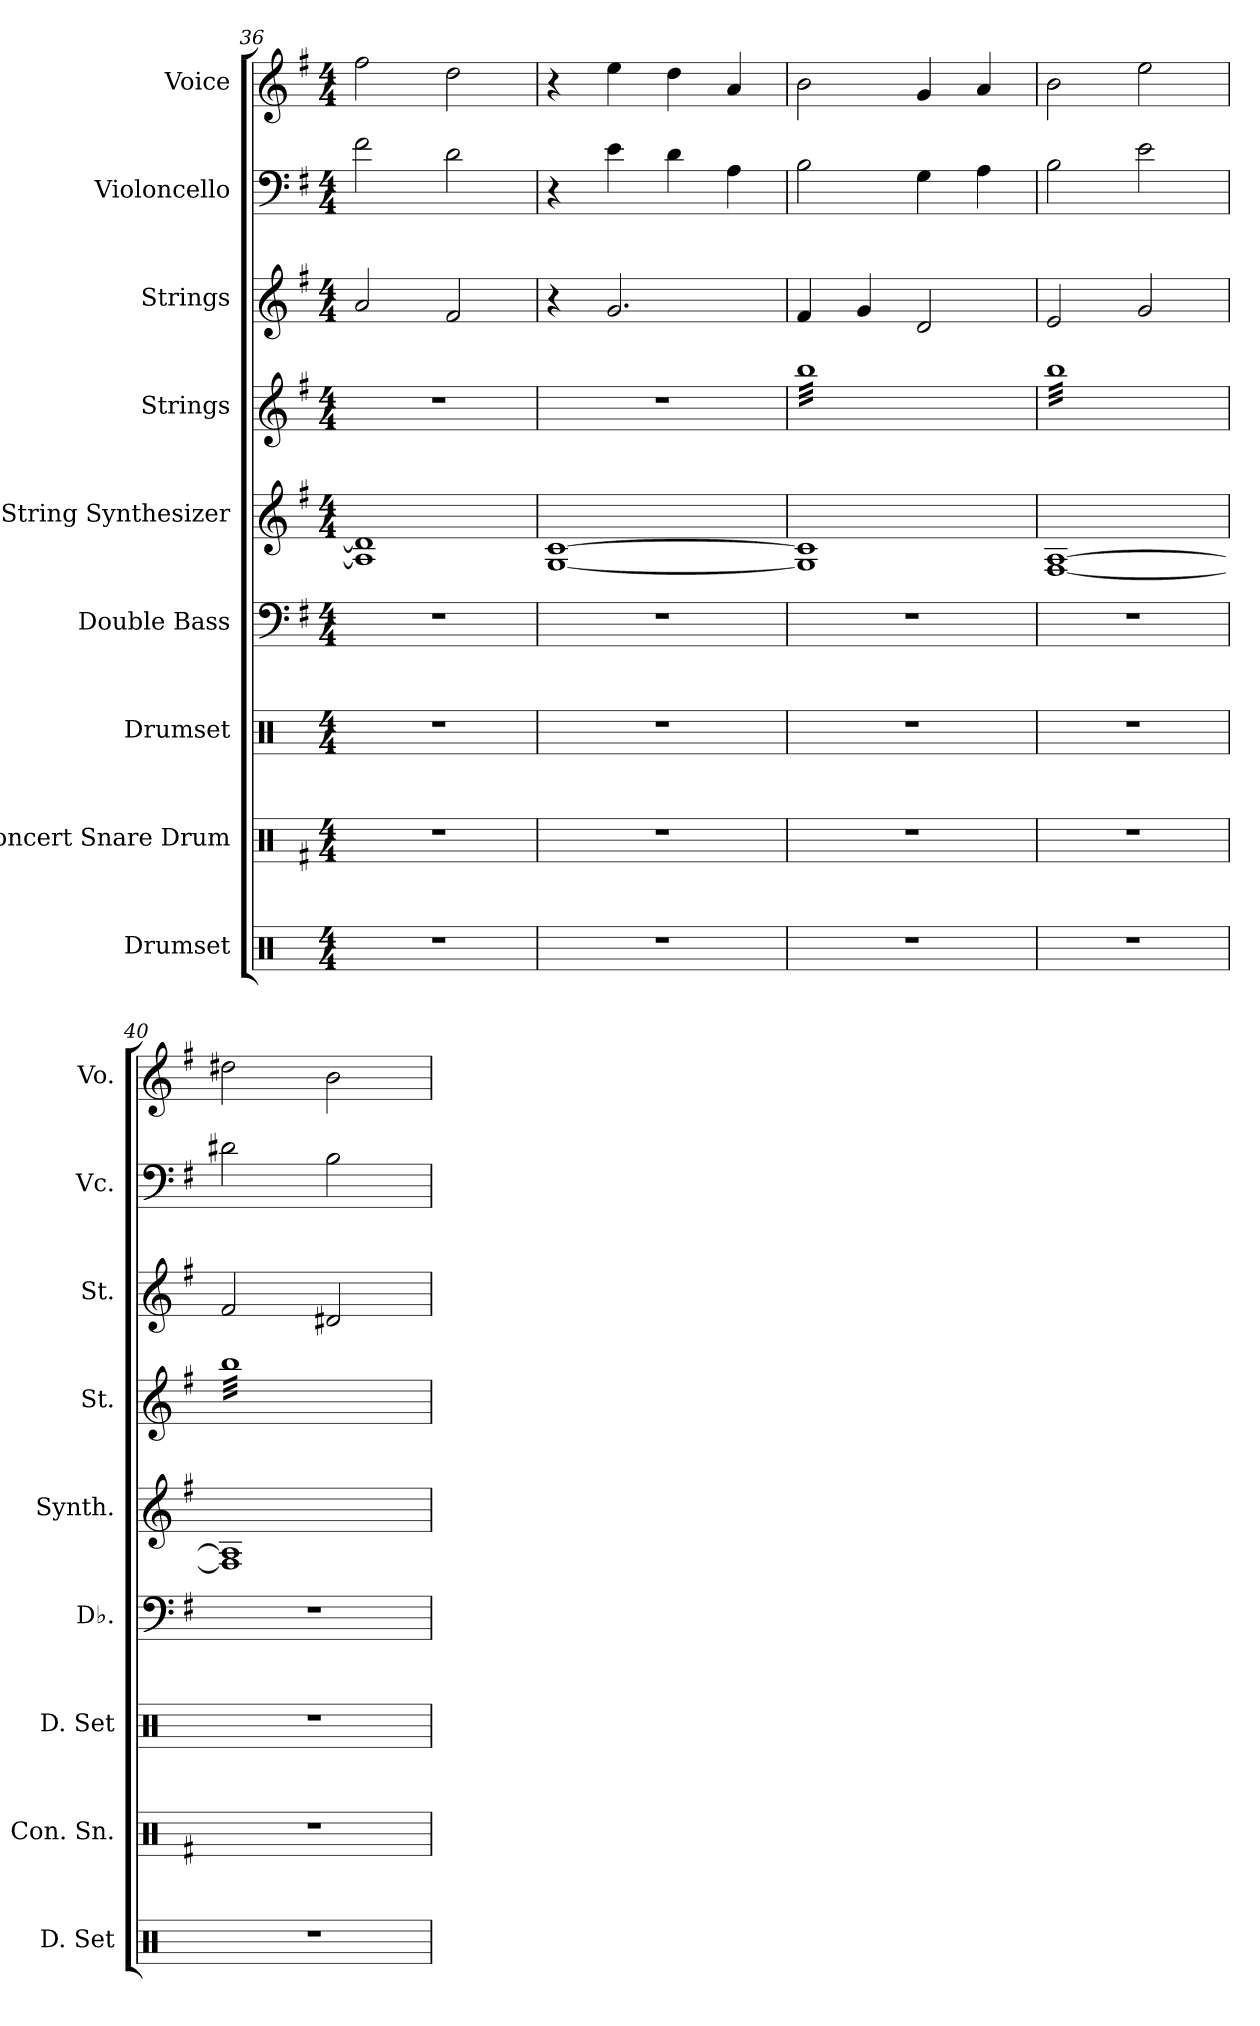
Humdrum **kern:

**kern	**kern	**kern	**kern	**kern	**kern	**kern	**kern	**kern
*part9	*part8	*part7	*part6	*part5	*part4	*part3	*part2	*part1
*staff9	*staff8	*staff7	*staff6	*staff5	*staff4	*staff3	*staff2	*staff1
*I"Drumset	*I"Concert Snare Drum	*I"Drumset	*I"Double Bass	*I"String Synthesizer	*I"Strings	*I"Strings	*I"Violoncello	*I"Voice
*I'D. Set	*I'Con. Sn.	*I'D. Set	*I'Db.	*I'Synth.	*I'St.	*I'St.	*I'Vc.	*I'Vo.
*clefX	*clefX	*clefX	*clefF4	*clefG2	*clefG2	*clefG2	*clefF4	*clefG2
*	*	*	*ITrd7c12	*	*	*	*	*
*k[]	*k[f#]	*k[]	*k[f#]	*k[f#]	*k[f#]	*k[f#]	*k[f#]	*k[f#]
*M4/4	*M4/4	*M4/4	*M4/4	*M4/4	*M4/4	*M4/4	*M4/4	*M4/4
=36	=36	=36	=36	=36	=36	=36	=36	=36
1r	1r	1r	1r	1A] 1d]	1r	2a/	2f#\	2ff#\
.	.	.	.	.	.	2f#/	2d\	2dd\
=37	=37	=37	=37	=37	=37	=37	=37	=37
1r	1r	1r	1r	[1G [1c	1r	4r	4r	4r
.	.	.	.	.	.	2.g/	4e\	4ee\
.	.	.	.	.	.	.	4d\	4dd\
.	.	.	.	.	.	.	4A\	4a/
=38	=38	=38	=38	=38	=38	=38	=38	=38
*	*	*	*	*	*tremolo	*	*	*
1r	1r	1r	1r	1G] 1c]	32bbLLL	4f#/	2B\	2b\
.	.	.	.	.	32bb	.	.	.
.	.	.	.	.	32bb	.	.	.
.	.	.	.	.	32bb	.	.	.
.	.	.	.	.	32bb	.	.	.
.	.	.	.	.	32bb	.	.	.
.	.	.	.	.	32bb	.	.	.
.	.	.	.	.	32bb	.	.	.
.	.	.	.	.	32bb	4g/	.	.
.	.	.	.	.	32bb	.	.	.
.	.	.	.	.	32bb	.	.	.
.	.	.	.	.	32bb	.	.	.
.	.	.	.	.	32bb	.	.	.
.	.	.	.	.	32bb	.	.	.
.	.	.	.	.	32bb	.	.	.
.	.	.	.	.	32bb	.	.	.
.	.	.	.	.	32bb	2d/	4G\	4g/
.	.	.	.	.	32bb	.	.	.
.	.	.	.	.	32bb	.	.	.
.	.	.	.	.	32bb	.	.	.
.	.	.	.	.	32bb	.	.	.
.	.	.	.	.	32bb	.	.	.
.	.	.	.	.	32bb	.	.	.
.	.	.	.	.	32bb	.	.	.
.	.	.	.	.	32bb	.	4A\	4a/
.	.	.	.	.	32bb	.	.	.
.	.	.	.	.	32bb	.	.	.
.	.	.	.	.	32bb	.	.	.
.	.	.	.	.	32bb	.	.	.
.	.	.	.	.	32bb	.	.	.
.	.	.	.	.	32bb	.	.	.
.	.	.	.	.	32bbJJJ	.	.	.
=39	=39	=39	=39	=39	=39	=39	=39	=39
1r	1r	1r	1r	[1F# [1A	32bbLLL	2e/	2B\	2b\
.	.	.	.	.	32bb	.	.	.
.	.	.	.	.	32bb	.	.	.
.	.	.	.	.	32bb	.	.	.
.	.	.	.	.	32bb	.	.	.
.	.	.	.	.	32bb	.	.	.
.	.	.	.	.	32bb	.	.	.
.	.	.	.	.	32bb	.	.	.
.	.	.	.	.	32bb	.	.	.
.	.	.	.	.	32bb	.	.	.
.	.	.	.	.	32bb	.	.	.
.	.	.	.	.	32bb	.	.	.
.	.	.	.	.	32bb	.	.	.
.	.	.	.	.	32bb	.	.	.
.	.	.	.	.	32bb	.	.	.
.	.	.	.	.	32bb	.	.	.
.	.	.	.	.	32bb	2g/	2e\	2ee\
.	.	.	.	.	32bb	.	.	.
.	.	.	.	.	32bb	.	.	.
.	.	.	.	.	32bb	.	.	.
.	.	.	.	.	32bb	.	.	.
.	.	.	.	.	32bb	.	.	.
.	.	.	.	.	32bb	.	.	.
.	.	.	.	.	32bb	.	.	.
.	.	.	.	.	32bb	.	.	.
.	.	.	.	.	32bb	.	.	.
.	.	.	.	.	32bb	.	.	.
.	.	.	.	.	32bb	.	.	.
.	.	.	.	.	32bb	.	.	.
.	.	.	.	.	32bb	.	.	.
.	.	.	.	.	32bb	.	.	.
.	.	.	.	.	32bbJJJ	.	.	.
!!LO:PB:g=z
=40	=40	=40	=40	=40	=40	=40	=40	=40
1r	1r	1r	1r	1F#] 1A]	32bbLLL	2f#/	2d#X\	2dd#X\
.	.	.	.	.	32bb	.	.	.
.	.	.	.	.	32bb	.	.	.
.	.	.	.	.	32bb	.	.	.
.	.	.	.	.	32bb	.	.	.
.	.	.	.	.	32bb	.	.	.
.	.	.	.	.	32bb	.	.	.
.	.	.	.	.	32bb	.	.	.
.	.	.	.	.	32bb	.	.	.
.	.	.	.	.	32bb	.	.	.
.	.	.	.	.	32bb	.	.	.
.	.	.	.	.	32bb	.	.	.
.	.	.	.	.	32bb	.	.	.
.	.	.	.	.	32bb	.	.	.
.	.	.	.	.	32bb	.	.	.
.	.	.	.	.	32bb	.	.	.
.	.	.	.	.	32bb	2d#X/	2B\	2b\
.	.	.	.	.	32bb	.	.	.
.	.	.	.	.	32bb	.	.	.
.	.	.	.	.	32bb	.	.	.
.	.	.	.	.	32bb	.	.	.
.	.	.	.	.	32bb	.	.	.
.	.	.	.	.	32bb	.	.	.
.	.	.	.	.	32bb	.	.	.
.	.	.	.	.	32bb	.	.	.
.	.	.	.	.	32bb	.	.	.
.	.	.	.	.	32bb	.	.	.
.	.	.	.	.	32bb	.	.	.
.	.	.	.	.	32bb	.	.	.
.	.	.	.	.	32bb	.	.	.
.	.	.	.	.	32bb	.	.	.
.	.	.	.	.	32bbJJJ	.	.	.
*	*	*	*	*	*Xtremolo	*	*	*
=	=	=	=	=	=	=	=	=
*-	*-	*-	*-	*-	*-	*-	*-	*-
